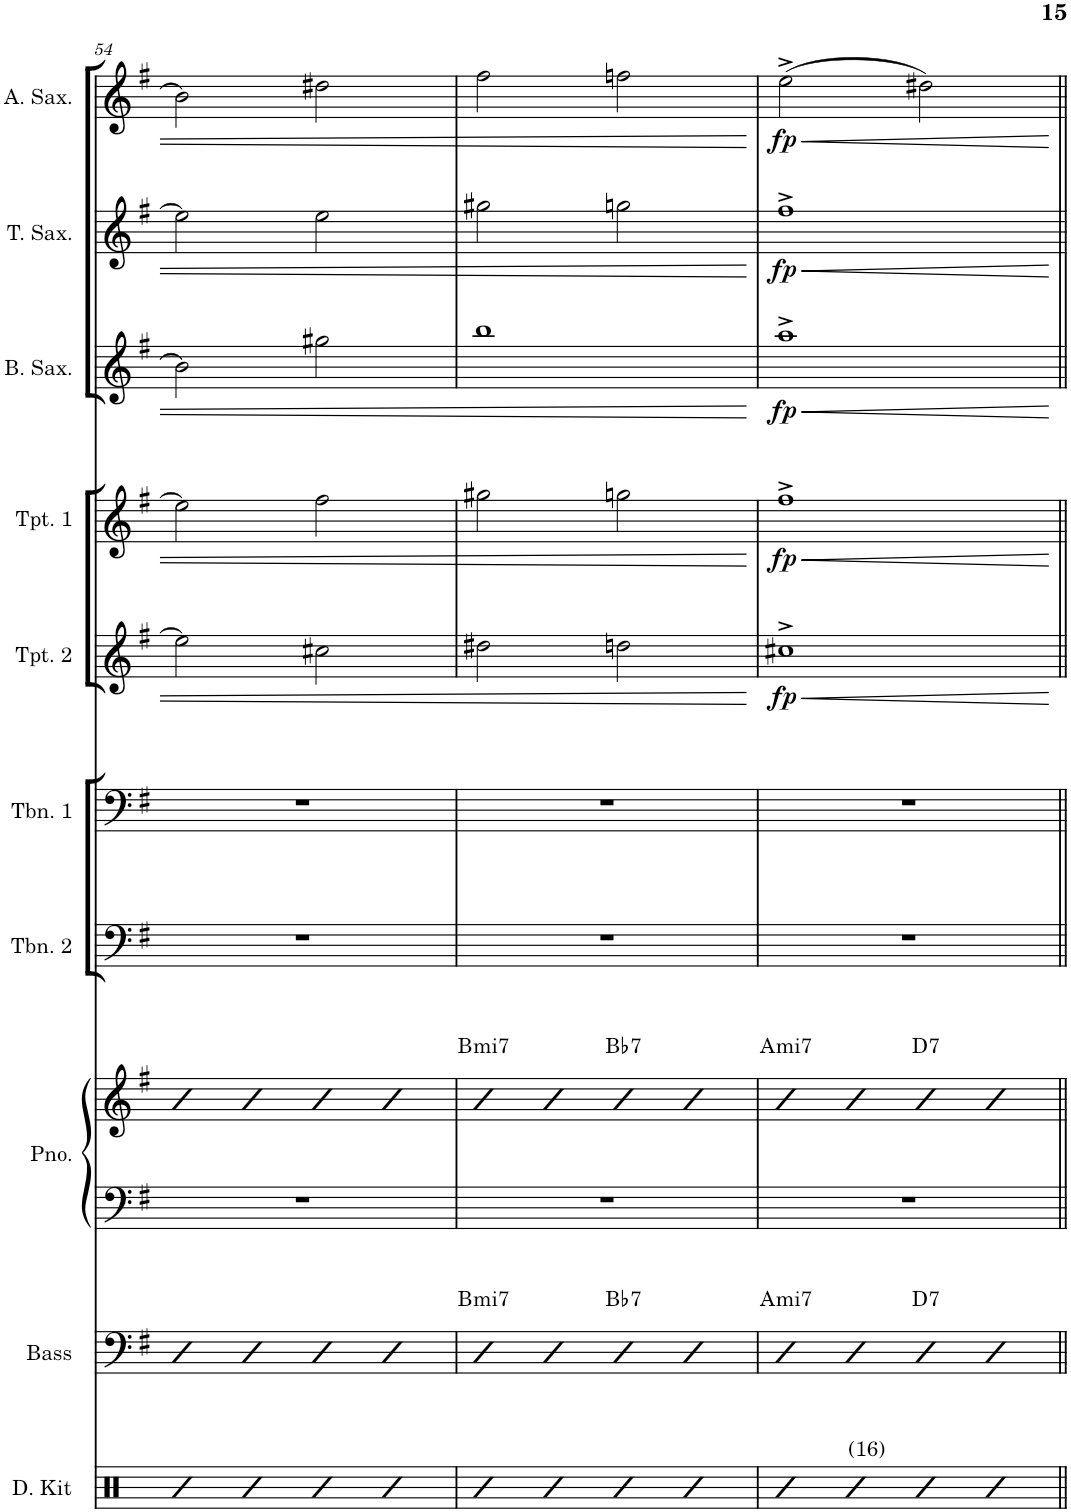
**kern	**kern	**harte	**kern	**kern	**harte	**kern	**kern	**kern	**dynam	**kern	**dynam	**kern	**dynam	**kern	**dynam	**kern	**dynam
*part10	*part9	*part9	*part8	*part8	*part8	*part7	*part6	*part5	*part5	*part4	*part4	*part3	*part3	*part2	*part2	*part1	*part1
*staff11	*staff10	*	*staff9	*staff8	*	*staff7	*staff6	*staff5	*staff5	*staff4	*staff4	*staff3	*staff3	*staff2	*staff2	*staff1	*staff1
*I"Drum Kit	*I"Acoustic Bass	*	*I"Piano	*	*	*I"Trombone 2	*I"Trombone 1	*I"Trumpet 2	*	*I"Trumpet 1	*	*I"Baritone Sax	*	*I"Tenor Sax	*	*I"Alto Sax	*
*I'D. Kit	*I'Bass	*	*I'Pno.	*	*	*I'Tbn. 2	*I'Tbn. 1	*I'Tpt. 2	*	*I'Tpt. 1	*	*I'B. Sax.	*	*I'T. Sax.	*	*I'A. Sax.	*
!!LO:PB:g=z
*clefX	*clefF4	*	*clefF4	*clefG2	*	*clefF4	*clefF4	*clefG2	*	*clefG2	*	*clefG2	*	*clefG2	*	*clefG2	*
*	*Trd7c12	*	*	*	*	*	*	*Trd1c2	*	*Trd1c2	*	*Trd12c21	*	*Trd8c14	*	*Trd5c9	*
*k[]	*k[f#]	*	*k[f#]	*k[f#]	*	*k[f#]	*k[f#]	*k[f#]	*	*k[f#]	*	*k[f#]	*	*k[f#]	*	*k[f#]	*
*M4/4	*M4/4	*	*M4/4	*M4/4	*	*M4/4	*M4/4	*M4/4	*	*M4/4	*	*M4/4	*	*M4/4	*	*M4/4	*
=54	=54	=54	=54	=54	=54	=54	=54	=54	=54	=54	=54	=54	=54	=54	=54	=54	=54
4R	4bb	.	1r	4b	.	1r	1r	2ee\]	.	2ee\]	.	2b\]	.	2ee\]	.	2b\]	.
4R	4bb	.	.	4b	.	.	.	.	.	.	.	.	.	.	.	.	.
4R	4bb	.	.	4b	.	.	.	2cc#X\	.	2ff#\	.	2gg#X\	.	2ee\	.	2dd#X\	.
4R	4bb	.	.	4b	.	.	.	.	.	.	.	.	.	.	.	.	.
=55	=55	=55	=55	=55	=55	=55	=55	=55	=55	=55	=55	=55	=55	=55	=55	=55	=55
!	!	!LO:H:kt=mi7	!	!	!LO:H:kt=mi7	!	!	!	!	!	!	!	!	!	!	!	!
4R	4bb	B:min7	1r	4b	B:min7	1r	1r	2dd#X\	.	2gg#X\	.	1bb	.	2gg#X\	.	2ff#\	.
4R	4bb	.	.	4b	.	.	.	.	.	.	.	.	.	.	.	.	.
!	!	!LO:H:kt=7	!	!	!LO:H:kt=7	!	!	!	!	!	!	!	!	!	!	!	!
4R	4bbn	Bb:7	.	4bn	Bb:7	.	.	2ddn\	.	2ggn\	.	.	.	2ggn\	.	2ffn\	.
4R	4bb	.	.	4b	.	.	.	.	.	.	.	.	.	.	.	.	.
=56	=56	=56	=56	=56	=56	=56	=56	=56	=56	=56	=56	=56	=56	=56	=56	=56	=56
!	!	!	!	!	!	!	!	!	!LO:HP:b	!	!LO:HP:b	!	!LO:HP:b	!	!LO:HP:b	!	!LO:HP:b
!	!	!LO:H:kt=mi7	!	!	!LO:H:kt=mi7	!	!	!	!LO:DY:n=1:b	!	!LO:DY:n=1:b	!	!LO:DY:n=1:b	!	!LO:DY:n=1:b	!	!LO:DY:n=1:b
4R	4bb	A:min7	1r	4b	A:min7	1r	1r	1cc#X^	< fp	1ff#^	< fp	1aa^	< fp	1ff#^	< fp	(2ee^\	< fp
!LO:TX:a:t=(16)	!	!	!	!	!	!	!	!	!	!	!	!	!	!	!	!	!
4R	4bb	.	.	4b	.	.	.	.	.	.	.	.	.	.	.	.	.
!	!	!LO:H:kt=7	!	!	!LO:H:kt=7	!	!	!	!	!	!	!	!	!	!	!	!
4R	4bb	D:7	.	4b	D:7	.	.	.	.	.	.	.	.	.	.	2dd#X\)	.
4R	4bb	.	.	4b	.	.	.	.	.	.	.	.	.	.	.	.	.
.	.	.	.	.	.	.	.	.	[	.	[	.	[	.	[	.	[
=||	=||	=||	=||	=||	=||	=||	=||	=||	=||	=||	=||	=||	=||	=||	=||	=||	=||
*-	*-	*-	*-	*-	*-	*-	*-	*-	*-	*-	*-	*-	*-	*-	*-	*-	*-
